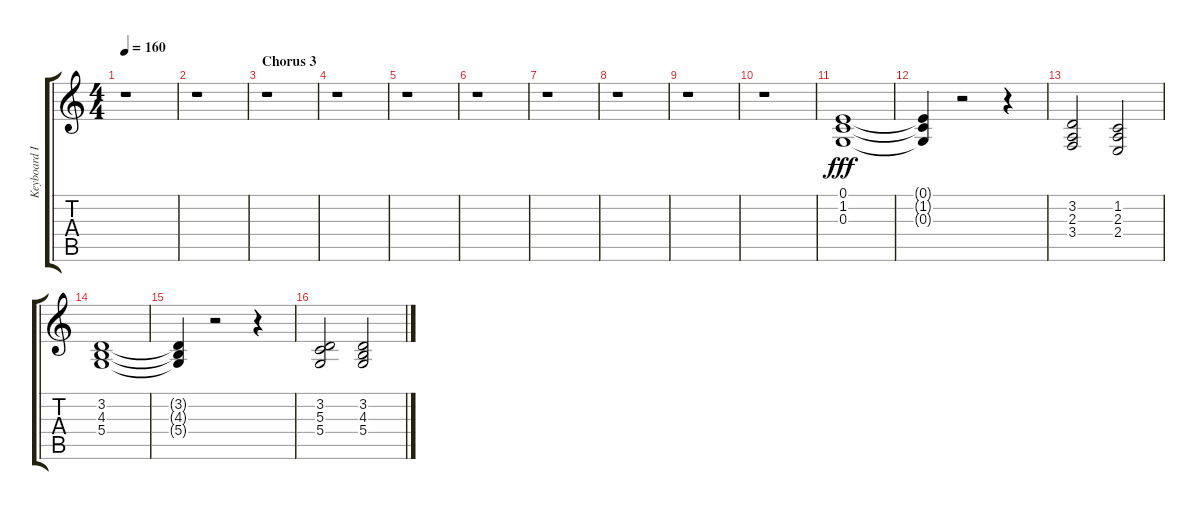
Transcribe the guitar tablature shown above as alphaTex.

\track ("Keyboard Interludes" "Keyboard I") {instrument seashore}
\staff {score tabs}
\tuning (E4 B3 G3 D3 A2 E2) {hide}
\ts (4 4)
\tempo 160
\clef g2
\ks c
r.1{dy fff} |
r.1 |
\section ("" "Chorus 3")
r.1 |
r.1 |
r.1 |
r.1 |
r.1 |
r.1 |
r.1 |
r.1 |
(0.1 1.2 0.3).1 |
(0.1{t} 1.2{t} 0.3{t}).4 r.2 r.4 |
(3.2 2.3 3.4).2 (1.2 2.3 2.4).2 |
(3.2 4.3 5.4).1 |
(3.2{t} 4.3{t} 5.4{t}).4 r.2 r.4 |
(3.2 5.3 5.4).2 (3.2 4.3 5.4).2
